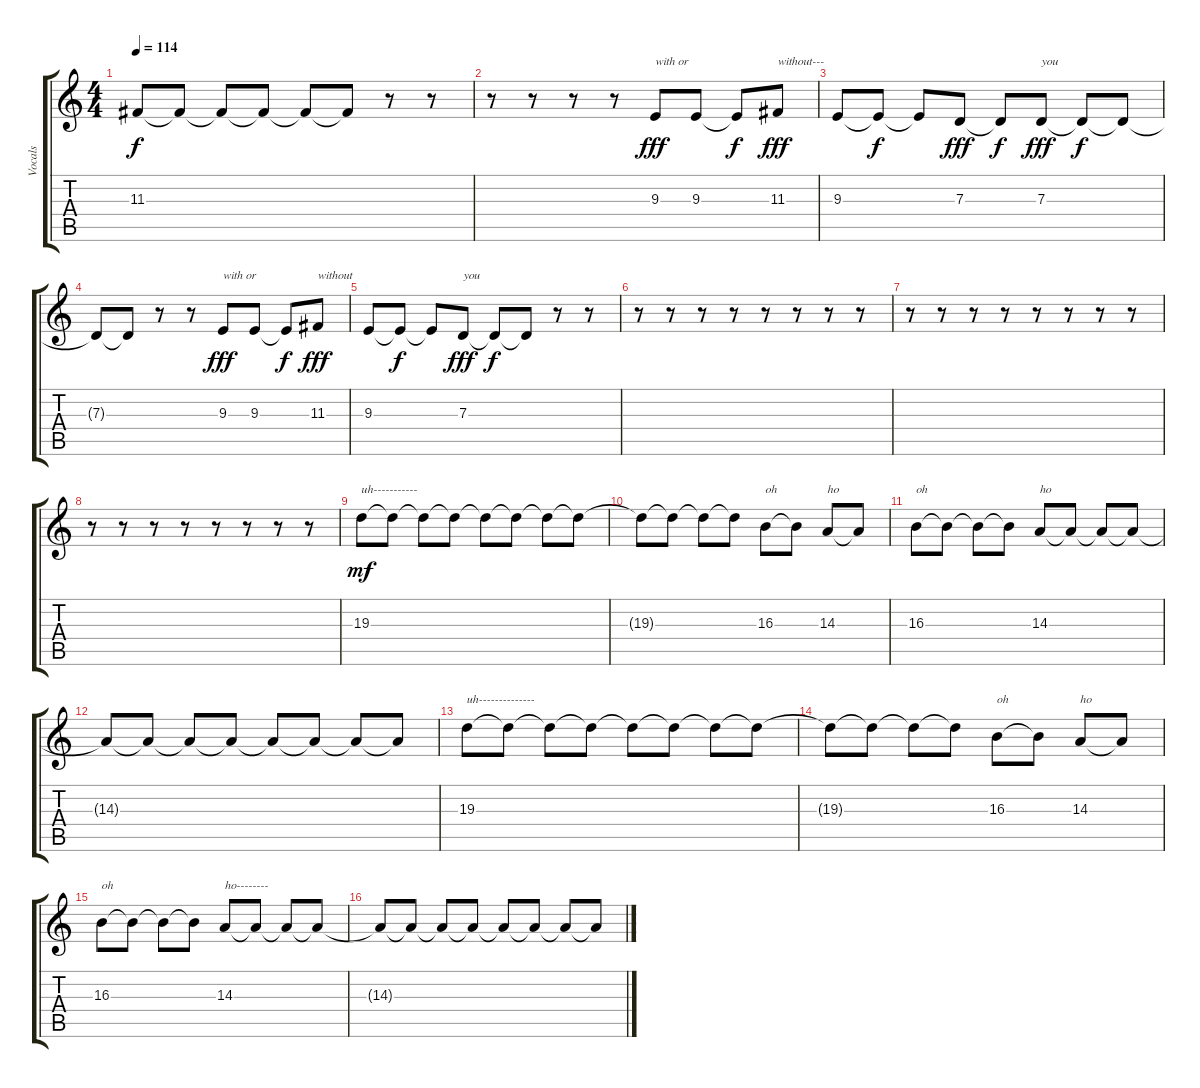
\track ("Vocals" "Vocals") {instrument altosax}
\staff {score tabs}
\tuning (E4 B3 G3 D3 A2 E2) {hide}
\ts (4 4)
\tempo 114
\clef g2
\ks c
11.3{t}.8{dy f} 11.3{t}.8 11.3{t}.8 11.3{t}.8 11.3{t}.8 11.3{t}.8 r.8 r.8 |
r.8 r.8 r.8 r.8 9.3.8{txt "with or" dy fff} 9.3.8 9.3{t}.8{dy f} 11.3.8{txt "without---" dy fff} |
9.3.8 9.3{t}.8{dy f} 9.3{t}.8 7.3.8{dy fff} 7.3{t}.8{dy f} 7.3.8{txt "you" dy fff} 7.3{t}.8{dy f} 7.3{t}.8 |
7.3{t}.8 7.3{t}.8 r.8 r.8 9.3.8{txt "with or" dy fff} 9.3.8 9.3{t}.8{dy f} 11.3.8{txt "without" dy fff} |
9.3.8 9.3{t}.8{dy f} 9.3{t}.8 7.3.8{txt "you" dy fff} 7.3{t}.8{dy f} 7.3{t}.8 r.8 r.8 |
r.8 r.8 r.8 r.8 r.8 r.8 r.8 r.8 |
r.8 r.8 r.8 r.8 r.8 r.8 r.8 r.8 |
r.8 r.8 r.8 r.8 r.8 r.8 r.8 r.8 |
19.3.8{txt "uh-----------" dy mf} 19.3{t}.8 19.3{t}.8 19.3{t}.8 19.3{t}.8 19.3{t}.8 19.3{t}.8 19.3{t}.8 |
19.3{t}.8 19.3{t}.8 19.3{t}.8 19.3{t}.8 16.3.8{txt "oh"} 16.3{t}.8 14.3.8{txt "ho"} 14.3{t}.8 |
16.3.8{txt "oh"} 16.3{t}.8 16.3{t}.8 16.3{t}.8 14.3.8{txt "ho"} 14.3{t}.8 14.3{t}.8 14.3{t}.8 |
14.3{t}.8 14.3{t}.8 14.3{t}.8 14.3{t}.8 14.3{t}.8 14.3{t}.8 14.3{t}.8 14.3{t}.8 |
19.3.8{txt "uh--------------"} 19.3{t}.8 19.3{t}.8 19.3{t}.8 19.3{t}.8 19.3{t}.8 19.3{t}.8 19.3{t}.8 |
19.3{t}.8 19.3{t}.8 19.3{t}.8 19.3{t}.8 16.3.8{txt "oh"} 16.3{t}.8 14.3.8{txt "ho"} 14.3{t}.8 |
16.3.8{txt "oh"} 16.3{t}.8 16.3{t}.8 16.3{t}.8 14.3.8{txt "ho--------"} 14.3{t}.8 14.3{t}.8 14.3{t}.8 |
14.3{t}.8 14.3{t}.8 14.3{t}.8 14.3{t}.8 14.3{t}.8 14.3{t}.8 14.3{t}.8 14.3{t}.8
